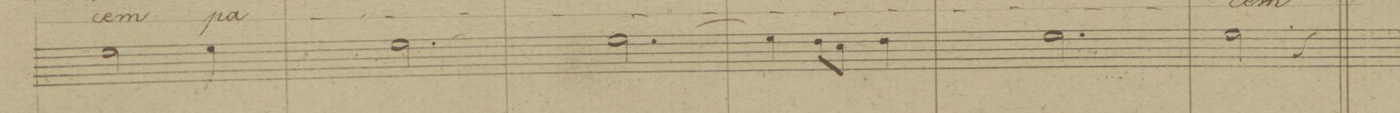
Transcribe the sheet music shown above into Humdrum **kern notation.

**kern	**dynam	**text	**text
*I"Alto	*	*	*
*clefC3	*	*	*
*k[b-]	*	*	*
*M3/4	*	*	*
2f\	.	.	.
4f\	.	.	.
=69	=69	=69	=69
2.f\	.	.	.
=70	=70	=70	=70
[2.f\	.	.	.
=71	=71	=71	=71
4f\]	.	.	.
8e\L	.	.	.
8d\J	.	.	.
4e\	.	.	.
=72	=72	=72	=72
2.f\	.	.	.
=73	=73	=73	=73
2f\	.	.	.
4r	.	.	.
==	==	==	==
*-	*-	*-	*-
